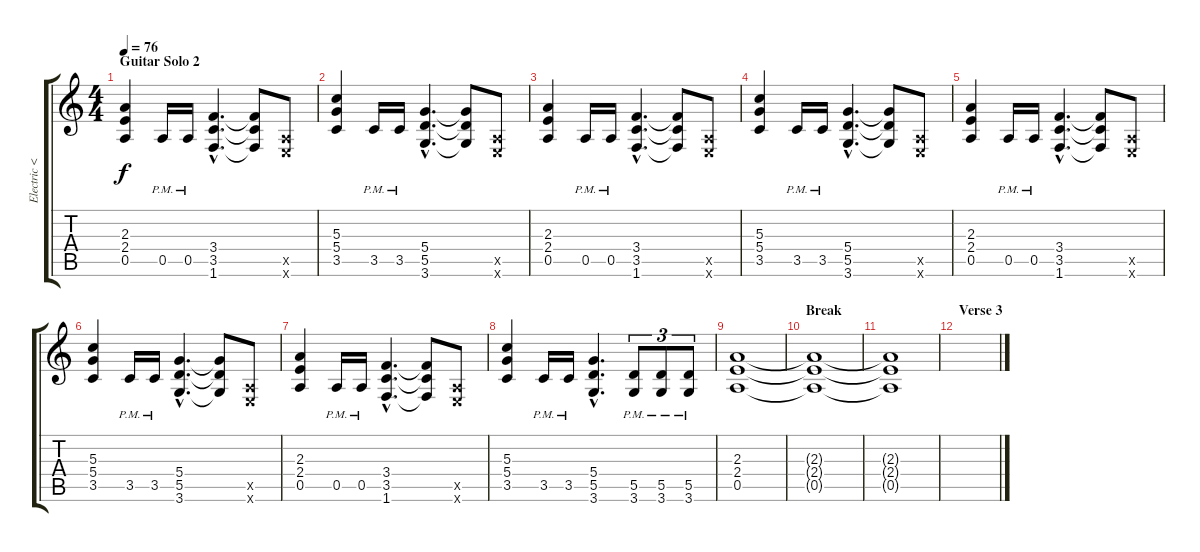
\track ("Electric <Rythm>" "Electric <") {instrument distortionguitar}
\staff {score tabs}
\tuning (E4 B3 G3 D3 A2 E2) {hide}
\ts (4 4)
\section ("" "Guitar Solo 2")
\tempo 76
\clef g2
\ks c
(2.3 2.4 0.5).4{dy f} 0.5{pm}.16 0.5{pm}.16 (3.4{hac} 3.5{hac} 1.6{hac}).4{d} (3.4{t} 3.5{t} 1.6{t}).8 (0.5{x} 0.6{x}).8 |
(5.3 5.4 3.5).4 3.5{pm}.16 3.5{pm}.16 (5.4{hac} 5.5{hac} 3.6{hac}).4{d} (5.4{t} 5.5{t} 3.6{t}).8 (0.5{x} 0.6{x}).8 |
(2.3 2.4 0.5).4 0.5{pm}.16 0.5{pm}.16 (3.4{hac} 3.5{hac} 1.6{hac}).4{d} (3.4{t} 3.5{t} 1.6{t}).8 (0.5{x} 0.6{x}).8 |
(5.3 5.4 3.5).4 3.5{pm}.16 3.5{pm}.16 (5.4{hac} 5.5{hac} 3.6{hac}).4{d} (5.4{t} 5.5{t} 3.6{t}).8 (0.5{x} 0.6{x}).8 |
(2.3 2.4 0.5).4 0.5{pm}.16 0.5{pm}.16 (3.4{hac} 3.5{hac} 1.6{hac}).4{d} (3.4{t} 3.5{t} 1.6{t}).8 (0.5{x} 0.6{x}).8 |
(5.3 5.4 3.5).4 3.5{pm}.16 3.5{pm}.16 (5.4{hac} 5.5{hac} 3.6{hac}).4{d} (5.4{t} 5.5{t} 3.6{t}).8 (0.5{x} 0.6{x}).8 |
(2.3 2.4 0.5).4 0.5{pm}.16 0.5{pm}.16 (3.4{hac} 3.5{hac} 1.6{hac}).4{d} (3.4{t} 3.5{t} 1.6{t}).8 (0.5{x} 0.6{x}).8 |
(5.3 5.4 3.5).4 3.5{pm}.16 3.5{pm}.16 (5.4{hac} 5.5{hac} 3.6{hac}).4{d} (5.5{pm} 3.6{pm}).8{tu (3 2)} (5.5{pm} 3.6{pm}).8{tu (3 2)} (5.5{pm} 3.6{pm}).8{tu (3 2)} |
(2.3 2.4 0.5).1{volume 5} |
\section ("" "Break")
(2.3{t} 2.4{t} 0.5{t}).1 |
(2.3{t} 2.4{t} 0.5{t}).1 |
\section ("" "Verse 3")
